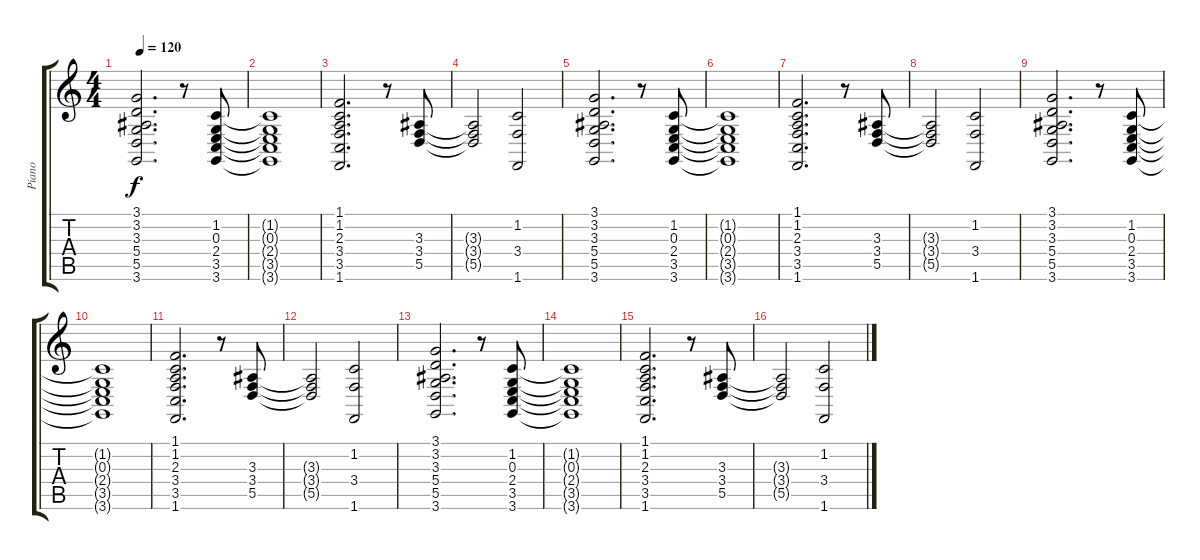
\track ("Piano" "Piano") {instrument electricgrandpiano}
\staff {score tabs}
\tuning (E4 B3 G3 D3 A2 E2) {hide}
\ts (4 4)
\tempo 120
\clef g2
\ks c
(3.1 3.2 3.3 5.4 5.5 3.6).2{d dy f} r.8 (1.2 0.3 2.4 3.5 3.6).8 |
(1.2{t} 0.3{t} 2.4{t} 3.5{t} 3.6{t}).1 |
(1.1 1.2 2.3 3.4 3.5 1.6).2{d} r.8 (3.3 3.4 5.5).8 |
(3.3{t} 3.4{t} 5.5{t}).2 (1.2 3.4 1.6).2 |
(3.1 3.2 3.3 5.4 5.5 3.6).2{d} r.8 (1.2 0.3 2.4 3.5 3.6).8 |
(1.2{t} 0.3{t} 2.4{t} 3.5{t} 3.6{t}).1 |
(1.1 1.2 2.3 3.4 3.5 1.6).2{d} r.8 (3.3 3.4 5.5).8 |
(3.3{t} 3.4{t} 5.5{t}).2 (1.2 3.4 1.6).2 |
(3.1 3.2 3.3 5.4 5.5 3.6).2{d} r.8 (1.2 0.3 2.4 3.5 3.6).8 |
(1.2{t} 0.3{t} 2.4{t} 3.5{t} 3.6{t}).1 |
(1.1 1.2 2.3 3.4 3.5 1.6).2{d} r.8 (3.3 3.4 5.5).8 |
(3.3{t} 3.4{t} 5.5{t}).2 (1.2 3.4 1.6).2 |
(3.1 3.2 3.3 5.4 5.5 3.6).2{d} r.8 (1.2 0.3 2.4 3.5 3.6).8 |
(1.2{t} 0.3{t} 2.4{t} 3.5{t} 3.6{t}).1 |
(1.1 1.2 2.3 3.4 3.5 1.6).2{d} r.8 (3.3 3.4 5.5).8 |
(3.3{t} 3.4{t} 5.5{t}).2 (1.2 3.4 1.6).2
